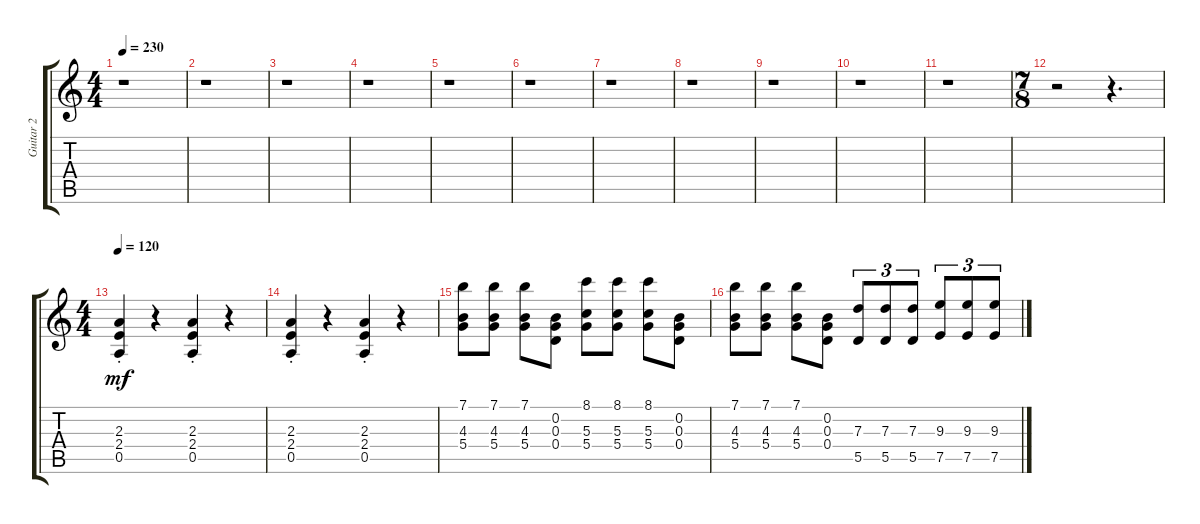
\track ("Guitar 2" "Guitar 2") {instrument distortionguitar}
\staff {score tabs}
\tuning (E4 B3 G3 D3 A2 E2) {hide}
\ts (4 4)
\tempo 230
\clef g2
\ks c
r.1{dy mf} |
r.1 |
r.1 |
r.1 |
r.1 |
r.1 |
r.1 |
r.1 |
r.1 |
r.1 |
r.1 |
\ts (7 8)
r.2 r.4{d} |
\ts (4 4)
\tempo 120
(2.3{st} 2.4{st} 0.5{st}).4 r.4 (2.3{st} 2.4{st} 0.5{st}).4 r.4 |
(2.3{st} 2.4{st} 0.5{st}).4 r.4 (2.3{st} 2.4{st} 0.5{st}).4 r.4 |
(7.1 4.3 5.4).8 (7.1 4.3 5.4).8 (7.1 4.3 5.4).8 (0.2 0.3 0.4).8 (8.1 5.3 5.4).8 (8.1 5.3 5.4).8 (8.1 5.3 5.4).8 (0.2 0.3 0.4).8 |
(7.1 4.3 5.4).8 (7.1 4.3 5.4).8 (7.1 4.3 5.4).8 (0.2 0.3 0.4).8 (7.3 5.5).8{tu (3 2)} (7.3 5.5).8{tu (3 2)} (7.3 5.5).8{tu (3 2)} (9.3 7.5).8{tu (3 2)} (9.3 7.5).8{tu (3 2)} (9.3 7.5).8{tu (3 2)}
